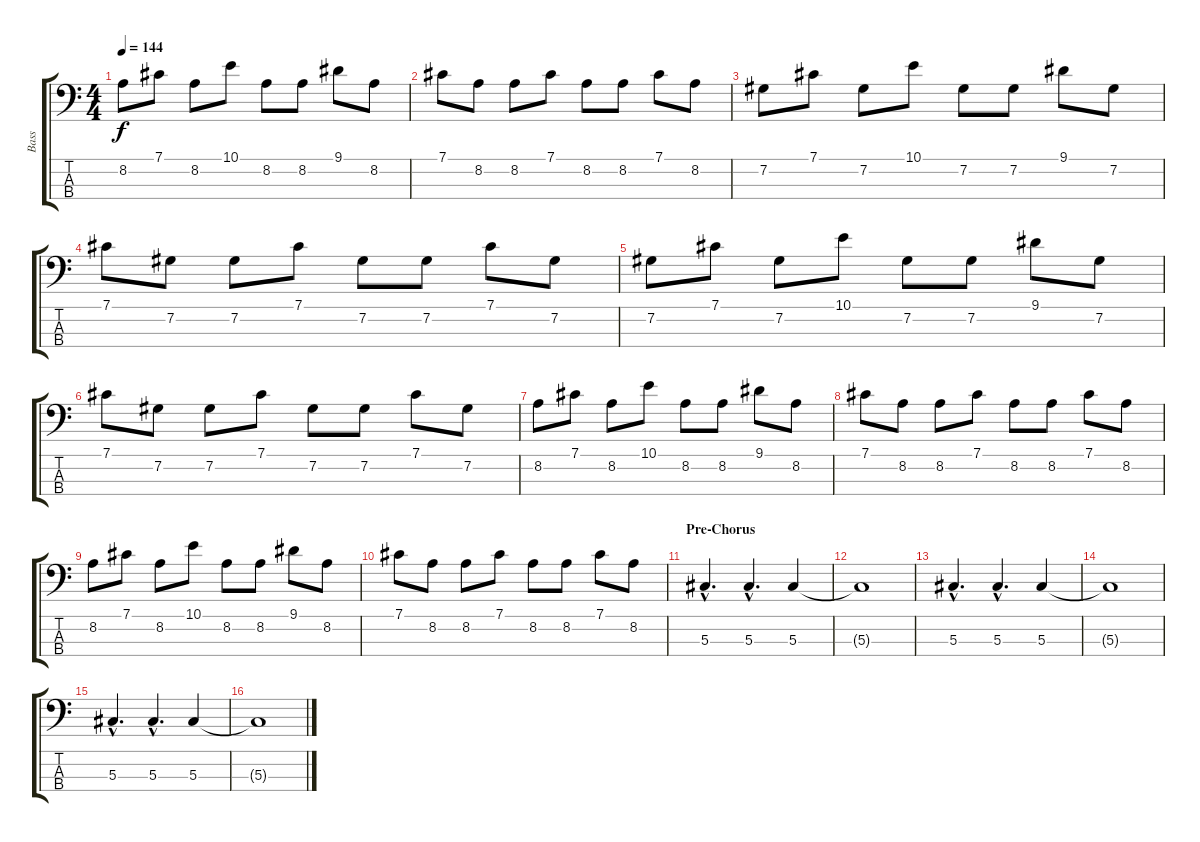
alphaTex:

\track ("Bass" "Bass") {instrument electricbasspick}
\staff {score tabs}
\tuning (Gb2 Db2 Ab1 Eb1) {hide}
\ts (4 4)
\tempo 144
\clef f4
\ks c
8.2.8{dy f} 7.1.8 8.2.8 10.1.8 8.2.8 8.2.8 9.1.8 8.2.8 |
7.1.8 8.2.8 8.2.8 7.1.8 8.2.8 8.2.8 7.1.8 8.2.8 |
7.2.8 7.1.8 7.2.8 10.1.8 7.2.8 7.2.8 9.1.8 7.2.8 |
7.1.8 7.2.8 7.2.8 7.1.8 7.2.8 7.2.8 7.1.8 7.2.8 |
7.2.8 7.1.8 7.2.8 10.1.8 7.2.8 7.2.8 9.1.8 7.2.8 |
7.1.8 7.2.8 7.2.8 7.1.8 7.2.8 7.2.8 7.1.8 7.2.8 |
8.2.8 7.1.8 8.2.8 10.1.8 8.2.8 8.2.8 9.1.8 8.2.8 |
7.1.8 8.2.8 8.2.8 7.1.8 8.2.8 8.2.8 7.1.8 8.2.8 |
8.2.8 7.1.8 8.2.8 10.1.8 8.2.8 8.2.8 9.1.8 8.2.8 |
7.1.8 8.2.8 8.2.8 7.1.8 8.2.8 8.2.8 7.1.8 8.2.8 |
\section ("" "Pre-Chorus")
5.3{hac}.4{d} 5.3{hac}.4{d} 5.3.4 |
5.3{t}.1 |
5.3{hac}.4{d} 5.3{hac}.4{d} 5.3.4 |
5.3{t}.1 |
5.3{hac}.4{d} 5.3{hac}.4{d} 5.3.4 |
5.3{t}.1
